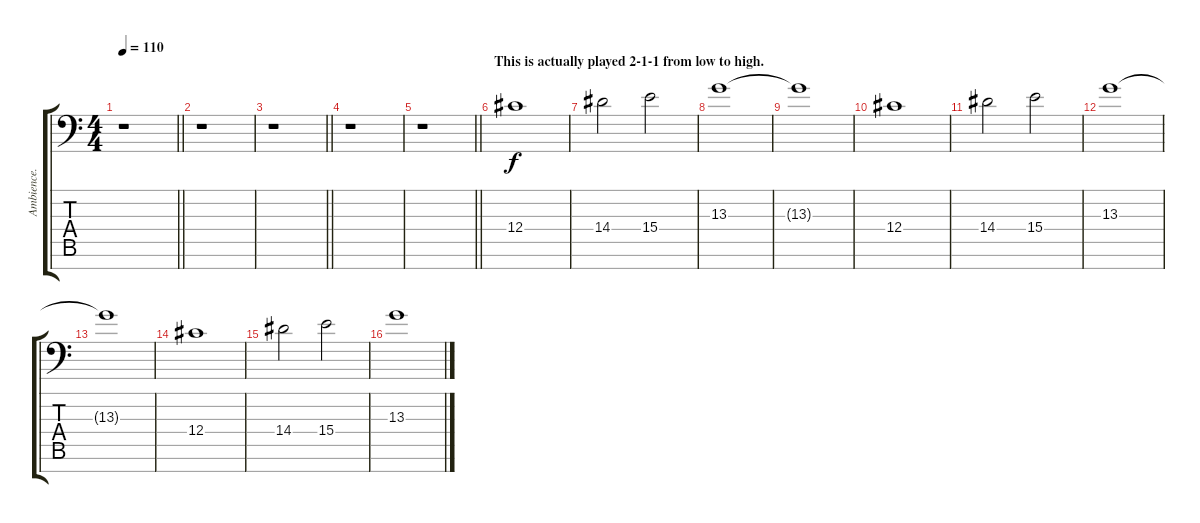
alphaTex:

\track ("Ambience." "Ambience.") {instrument acousticgrandpiano}
\staff {score tabs}
\tuning (Eb4 Bb3 Gb3 Db3 Ab2 Eb2 Ab1) {hide}
\ts (4 4)
\tempo 110
\clef f4
\barLineRight lightlight
\ks c
r.1{dy f} |
r.1 |
\barLineRight lightlight
r.1 |
r.1 |
\barLineRight lightlight
r.1 |
\section ("" "This is actually played 2-1-1 from low to high.")
12.4.1 |
14.4.2 15.4.2 |
13.3.1 |
13.3{t}.1 |
12.4.1 |
14.4.2 15.4.2 |
13.3.1 |
13.3{t}.1 |
12.4.1 |
14.4.2 15.4.2 |
13.3.1
